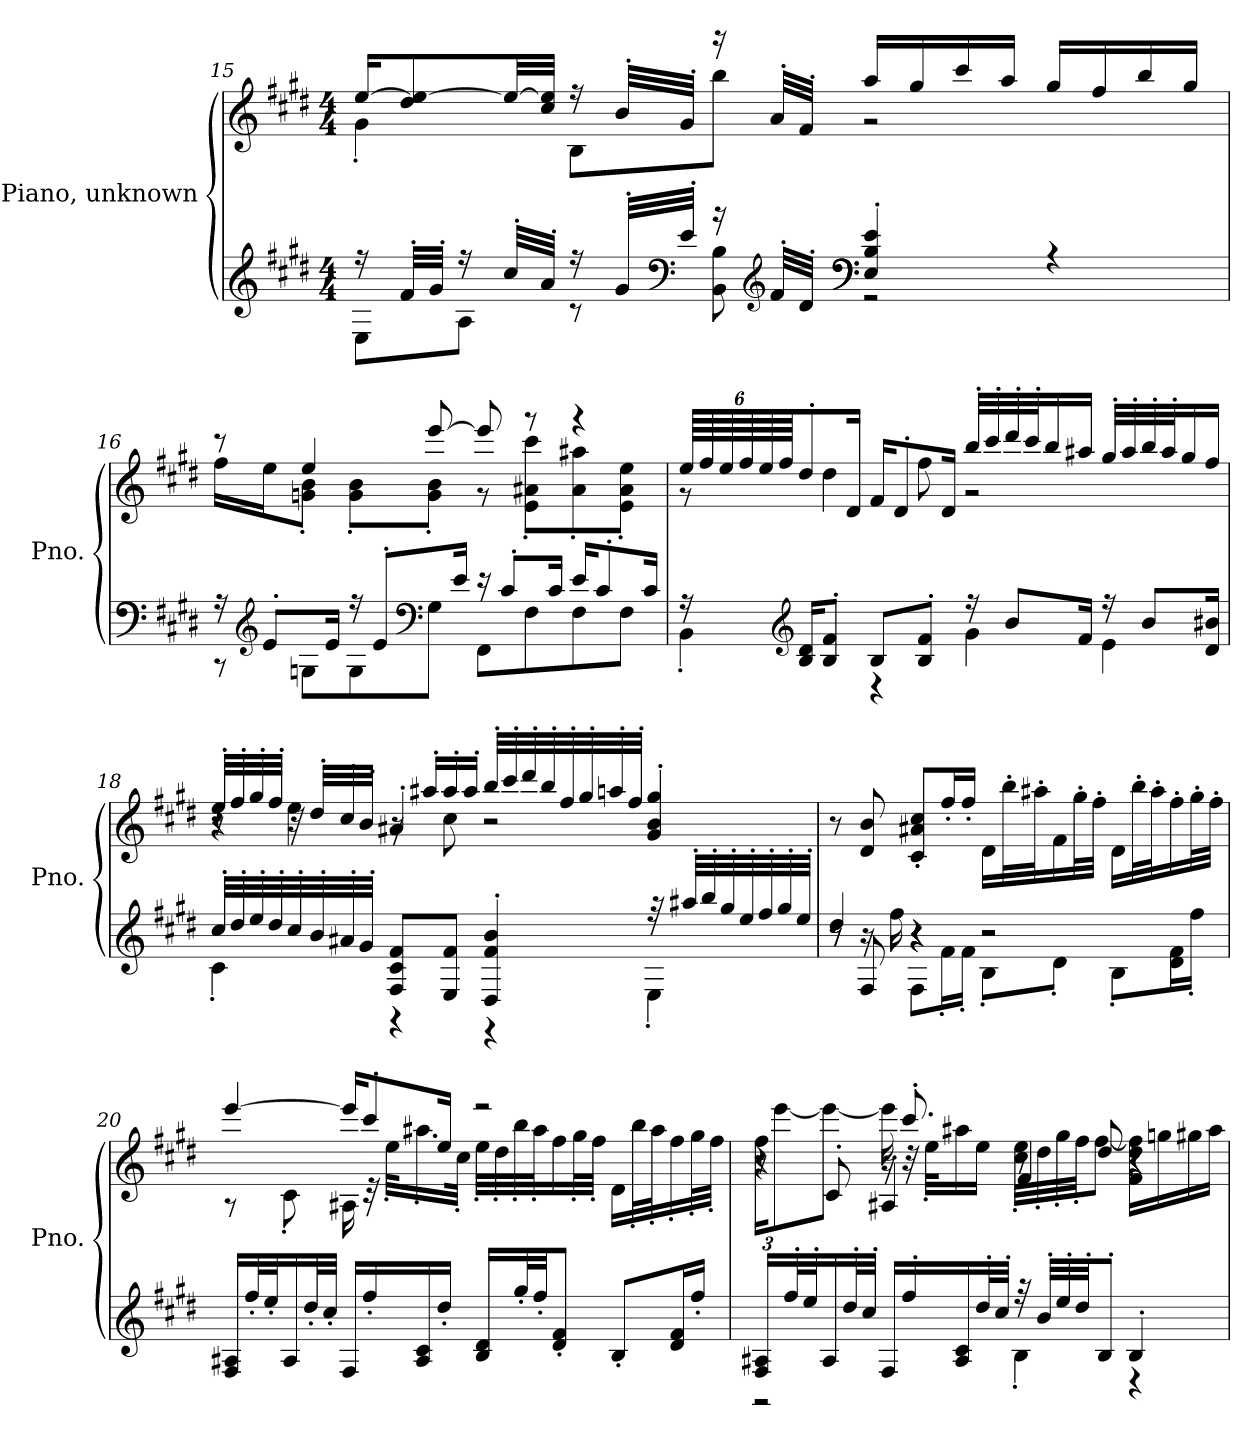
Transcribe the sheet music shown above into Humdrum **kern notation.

**kern	**kern
*part1	*part1
*staff2	*staff1
*I"Piano, unknown	*
*I'Pno.	*
!!LO:LB:g=z
*clefG2	*clefG2
*k[f#c#g#d#]	*k[f#c#g#d#]
*M4/4	*M4/4
=15	=15
*^	*^
16r	8E\L	[16ee/KL	4g#'\
32f#'/LLL	.	8dd#/ 8ee/_	.
32g#'/JJJ	.	.	.
16r	8A\J	.	.
32cc#'/LLL	.	32ee/LL_	.
32a'/JJJ	.	32cc#/ 32ee/]JJJ	.
16r	8r	16r	8B\L
32g#'/LLL	.	32b'/LLL	.
*clefF4	*	*	*
32e'/JJJ	.	32g#'/JJJ	.
16r	8BB\ 8B\	16r	8bb\J
*clefG2	*	*	*
32f#'/LLL	.	32a'/LLL	.
32d#'/JJJ	.	32f#'/JJJ	.
*clefF4	*	*	*
4E/' 4B/' 4e/'	2r	16aa/LL	2r
.	.	16gg#/	.
.	.	16ccc#/	.
.	.	16aa/JJ	.
4r	.	16gg#/LL	.
.	.	16ff#/	.
.	.	16bb/	.
.	.	16gg#/JJ	.
!!LO:PB:g=z	!!
=16	=16	=16	=16
16r	8r	8r	16ff#\LL
*clefG2	*	*	*
8e'/L	.	.	16ee\J
.	8Gn\L	4ee/	8gn\' 8b\'J
16e/Jk	.	.	.
16r	8G\	.	8g\' 8b\'L
8e'/L	.	.	.
*clefF4	*	*	*
.	8G\J	[8eee/	8g\' 8b\'J
16e/Jk	.	.	.
16r	8FF#\L	8eee/]	8r
8c#'/L	.	.	.
.	8F#\	8r	8e\' 8a#X\' 8ccc#\'L
16c#/Jk	.	.	.
16e/KL	8F#\	4r	8a#\' 8aa#X\'
8c#'/	.	.	.
.	8F#\J	.	8e\' 8a#\' 8ee\'J
16c#/Jk	.	.	.
!!LO:LB:g=z	!!
=17	=17	=17	=17
*	*	*Xbrackettup	*
16r	4BB'\	96ee/LLLL	8r
.	.	96ff#/	.
.	.	96ee/	.
.	.	96ff#/	.
.	.	96ee/	.
.	.	96ff#/JJJ	.
*clefG2	*	*	*
16B/ 16d#/KL	.	8dd#'/	.
8B/' 8f#/'J	.	.	4dd#\
.	.	16d#/Jk	.
8B/L	4r	16f#/KL	.
.	.	8d#'/	.
8B/' 8f#/'J	.	.	8ff#\
.	.	16d#/Jk	.
16r	4g#\	32bb'/LLL	2r
.	.	32ccc#'/	.
8b/L	.	32ddd#'/	.
.	.	32ccc#'/J	.
.	.	16bb/	.
16f#/Jk	.	16aa#X/JJ	.
16r	4e\	32gg#'/LLL	.
.	.	32aa#'/	.
8b/L	.	32bb'/	.
.	.	32aa#'/J	.
.	.	16gg#/	.
16d#/ 16b#X/Jk	.	16ff#/JJ	.
!!LO:LB:g=z
=18	=18	=18	=18
*	*	*	*^
32cc#'/LLL	4c#'\	32ee'/LLL	8r	4r
32dd#'/	.	32ff#'/	.	.
32ee'/	.	32gg#'/	.	.
32dd#'/	.	32ff#'/JJJ	.	.
32cc#'/	.	32r	4ee\	.
32b'/	.	32dd#'/LLL	.	.
32a#X'/	.	32cc#'/	.	.
32g#'/JJJ	.	32b'/JJJ	.	.
8F#/ 8c#/ 8f#/L	4r	16r	.	4a#X'/
.	.	16aa#X'/LL	.	.
8E/ 8f#/J	.	16aa#'/	8cc#\	.
.	.	16aa#'/JJ	.	.
4D#/' 4f#/' 4b/'	4r	32bb'/LLL	2r	2r
.	.	32ccc#'/	.	.
.	.	32ddd#'/	.	.
.	.	32bb'/	.	.
.	.	32ff#'/	.	.
.	.	32gg#'/	.	.
.	.	32aan'/	.	.
.	.	32ff#'/JJJ	.	.
32r	4E'\	4g#/' 4b/' 4gg#/'	.	.
32aa#X'/LLL	.	.	.	.
32bb'/	.	.	.	.
32gg#'/	.	.	.	.
32ee'/	.	.	.	.
32ff#'/	.	.	.	.
32gg#'/	.	.	.	.
32ee'/JJJ	.	.	.	.
*	*	*v	*v	*v
!!LO:LB:g=z
=19	=19	=19
*	*^	*
4dd#/	8r	8r	8r
.	16r	8F#/	8d#/ 8b/
.	16ff#\	.	.
4r	8F#\L	4r	8c#/' 8a#X/' 8cc#/'L
.	16f#'\L	.	16ff#'/L
.	16f#'\JJ	.	16ff#'/JJ
2r	8B'\L	2r	16d#\LL
.	.	.	32bb'\L
.	.	.	32aa#X'\J
.	8d#'\J	.	16f#\
.	.	.	32gg#'\L
.	.	.	32ff#'\JJJ
.	8B'\L	.	16d#\LL
.	.	.	32bb'\L
.	.	.	32aa#'\J
.	16d#\ 16f#\L	.	16ff#'\
.	16ff#'\JJ	.	32gg#'\L
.	.	.	32ff#'\JJJ
*v	*v	*v	*
!!LO:LB:g=z
=20	=20
*	*^
16F#/ 16A#X/LL	[4eee/	8r
32ff#'/L	.	.
32ee'/J	.	.
16A#/	.	8c#'\
32dd#'/L	.	.
32cc#'/JJJ	.	.
16F#/LL	16eee/KL]	16A#X\
16ff#'/	8ccc#'/	32r
.	.	32ee'\KLL
16A#/ 16c#/	.	16.aa#X'\
16dd#'/JJ	16ee/Jk	.
.	.	32cc#'\JJk
16B/ 16d#/LL	2r	32ee'\LLL
.	.	32dd#'\
32gg#'/L	.	32bb'\
32ff#'/JJ	.	32aa#'\J
8d#/' 8f#/'J	.	16ff#\
.	.	32gg#'\L
.	.	32ff#'\JJJ
8B'/L	.	16d#\LL
.	.	32bb'\L
.	.	32aa#'\J
16d#/ 16f#/L	.	16ff#'\
16ff#'/JJ	.	32gg#'\L
.	.	32ff#'\JJJ
!!LO:LB:g=z
=21	=21	=21
*^	*	*^
16F#/ 16A#X/LL	2r	4r	24ff#\KL	8r
.	.	.	[12eee\	.
32ff#'/L	.	.	.	.
32ee'/J	.	.	.	.
16A#/	.	.	8eee\J_	8c#'/
32dd#'/L	.	.	.	.
32cc#'/JJJ	.	.	.	.
16F#/LL	.	16r	16eee\]	4A#X'/
16ff#'/	.	8.ccc#'/	32r	.
.	.	.	32ee'\KLL	.
16A#/ 16c#/	.	.	16aa#X\	.
32dd#'/L	.	.	16ee\JJ	.
32cc#'/JJJ	.	.	.	.
32r	4B'\	8r	32cc#\' 32ee\'LLL	4f#/
32b'/LLL	.	.	32dd#'\	.
32ee'/	.	.	32gg#'\	.
32dd#'/JJ	.	.	32ff#'\JJ	.
8B'/J	.	8dd#/	[8ff#\J	.
4B'/	4r	4r	16f#\ 16dd#\ 16ff#\]LL	4r
.	.	.	16ggn\	.
.	.	.	16gg#X\	.
.	.	.	16aa#\JJ	.
*v	*v	*	*	*
*	*v	*v	*v
=	=
*-	*-
